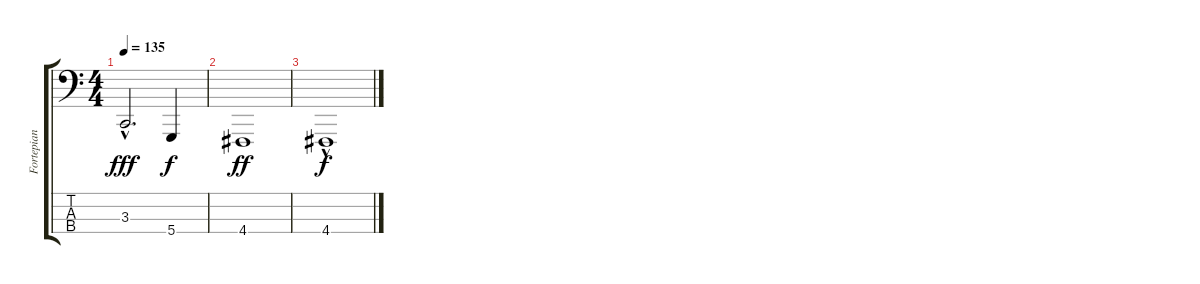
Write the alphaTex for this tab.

\track ("Fortepian" "Fortepian") {instrument acousticgrandpiano}
\staff {score tabs}
\tuning (G2 D2 A1 D1) {hide}
\ts (4 4)
\tempo 135
\clef f4
\ks c
3.3{hac}.2{d dy fff} 5.4.4{dy f} |
4.4.1{dy ff} |
4.4{hac}.1{dy f}
